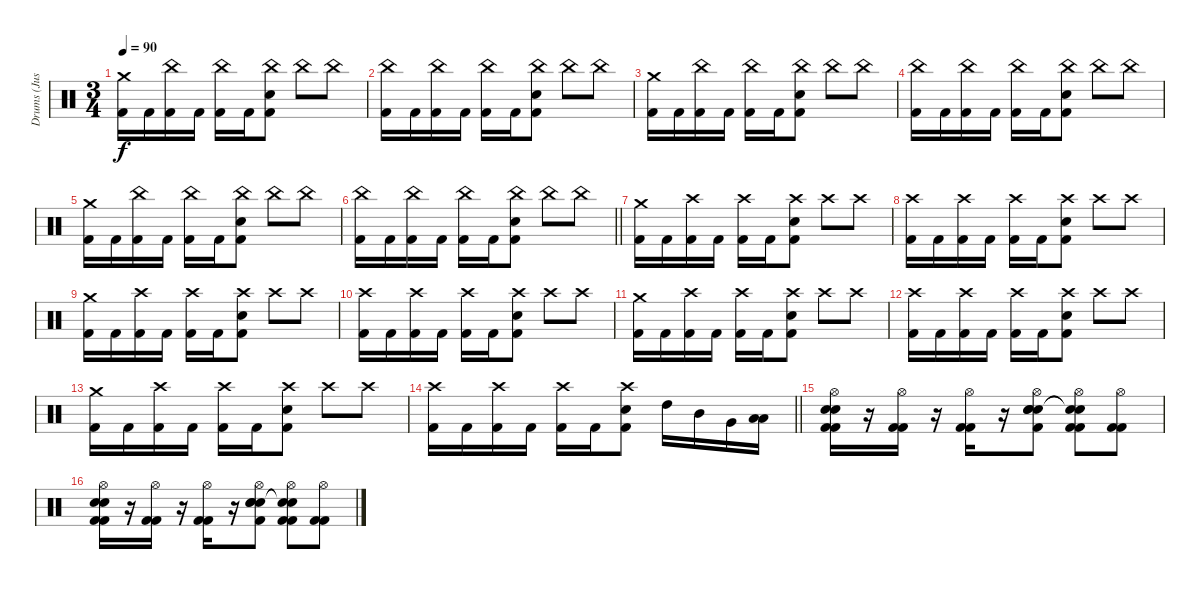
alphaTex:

\track ("Drums (Justin)" "Drums (Jus") {instrument percussion}
\staff {score}
\articulation defaults
\ts (3 4)
\tempo 90
\clef neutral
\ks c
("Crash medium (hit)" "Kick (hit) 2").16{dy f} "Kick (hit) 2".16 ("China (hit)" "Kick (hit) 2").16 "Kick (hit) 2".16 ("China (hit)" "Kick (hit) 2").16 "Kick (hit) 2".16 ("China (hit)" "Electric Snare (hit)" "Kick (hit) 2").8 "China (hit)".8 "China (hit)".8 |
("China (hit)" "Kick (hit) 2").16 "Kick (hit) 2".16 ("China (hit)" "Kick (hit) 2").16 "Kick (hit) 2".16 ("China (hit)" "Kick (hit) 2").16 "Kick (hit) 2".16 ("China (hit)" "Electric Snare (hit)" "Kick (hit) 2").8 "China (hit)".8 "China (hit)".8 |
("Crash medium (hit)" "Kick (hit) 2").16 "Kick (hit) 2".16 ("China (hit)" "Kick (hit) 2").16 "Kick (hit) 2".16 ("China (hit)" "Kick (hit) 2").16 "Kick (hit) 2".16 ("China (hit)" "Electric Snare (hit)" "Kick (hit) 2").8 "China (hit)".8 "China (hit)".8 |
("China (hit)" "Kick (hit) 2").16 "Kick (hit) 2".16 ("China (hit)" "Kick (hit) 2").16 "Kick (hit) 2".16 ("China (hit)" "Kick (hit) 2").16 "Kick (hit) 2".16 ("China (hit)" "Electric Snare (hit)" "Kick (hit) 2").8 "China (hit)".8 "China (hit)".8 |
("Crash medium (hit)" "Kick (hit) 2").16 "Kick (hit) 2".16 ("China (hit)" "Kick (hit) 2").16 "Kick (hit) 2".16 ("China (hit)" "Kick (hit) 2").16 "Kick (hit) 2".16 ("China (hit)" "Electric Snare (hit)" "Kick (hit) 2").8 "China (hit)".8 "China (hit)".8 |
\barLineRight lightlight
("China (hit)" "Kick (hit) 2").16 "Kick (hit) 2".16 ("China (hit)" "Kick (hit) 2").16 "Kick (hit) 2".16 ("China (hit)" "Kick (hit) 2").16 "Kick (hit) 2".16 ("China (hit)" "Electric Snare (hit)" "Kick (hit) 2").8 "China (hit)".8 "China (hit)".8 |
("Crash medium (hit)" "Kick (hit) 2").16 "Kick (hit) 2".16 ("Crash high (hit)" "Kick (hit) 2").16 "Kick (hit) 2".16 ("Crash high (hit)" "Kick (hit) 2").16 "Kick (hit) 2".16 ("Crash high (hit)" "Electric Snare (hit)" "Kick (hit) 2").8 "Crash high (hit)".8 "Crash high (hit)".8 |
("Crash high (hit)" "Kick (hit) 2").16 "Kick (hit) 2".16 ("Crash high (hit)" "Kick (hit) 2").16 "Kick (hit) 2".16 ("Crash high (hit)" "Kick (hit) 2").16 "Kick (hit) 2".16 ("Crash high (hit)" "Electric Snare (hit)" "Kick (hit) 2").8 "Crash high (hit)".8 "Crash high (hit)".8 |
("Crash medium (hit)" "Kick (hit) 2").16 "Kick (hit) 2".16 ("Crash high (hit)" "Kick (hit) 2").16 "Kick (hit) 2".16 ("Crash high (hit)" "Kick (hit) 2").16 "Kick (hit) 2".16 ("Crash high (hit)" "Electric Snare (hit)" "Kick (hit) 2").8 "Crash high (hit)".8 "Crash high (hit)".8 |
("Crash high (hit)" "Kick (hit) 2").16 "Kick (hit) 2".16 ("Crash high (hit)" "Kick (hit) 2").16 "Kick (hit) 2".16 ("Crash high (hit)" "Kick (hit) 2").16 "Kick (hit) 2".16 ("Crash high (hit)" "Electric Snare (hit)" "Kick (hit) 2").8 "Crash high (hit)".8 "Crash high (hit)".8 |
("Crash medium (hit)" "Kick (hit) 2").16 "Kick (hit) 2".16 ("Crash high (hit)" "Kick (hit) 2").16 "Kick (hit) 2".16 ("Crash high (hit)" "Kick (hit) 2").16 "Kick (hit) 2".16 ("Crash high (hit)" "Electric Snare (hit)" "Kick (hit) 2").8 "Crash high (hit)".8 "Crash high (hit)".8 |
("Crash high (hit)" "Kick (hit) 2").16 "Kick (hit) 2".16 ("Crash high (hit)" "Kick (hit) 2").16 "Kick (hit) 2".16 ("Crash high (hit)" "Kick (hit) 2").16 "Kick (hit) 2".16 ("Crash high (hit)" "Electric Snare (hit)" "Kick (hit) 2").8 "Crash high (hit)".8 "Crash high (hit)".8 |
("Crash medium (hit)" "Kick (hit) 2").16 "Kick (hit) 2".16 ("Crash high (hit)" "Kick (hit) 2").16 "Kick (hit) 2".16 ("Crash high (hit)" "Kick (hit) 2").16 "Kick (hit) 2".16 ("Crash high (hit)" "Electric Snare (hit)" "Kick (hit) 2").8 "Crash high (hit)".8 "Crash high (hit)".8 |
\barLineRight lightlight
("Crash high (hit)" "Kick (hit) 2").16 "Kick (hit) 2".16 ("Crash high (hit)" "Kick (hit) 2").16 "Kick (hit) 2".16 ("Crash high (hit)" "Kick (hit) 2").16 "Kick (hit) 2".16 ("Crash high (hit)" "Electric Snare (hit)" "Kick (hit) 2").8 "High Tom (hit)".16 "Mid Tom (hit)".16 "Very Low Tom (hit)".16 ("Low Floor Tom (hit)" "Low Floor Tom (hit)").16{bd 240} |
("Hi-Hat (open)" "Snare (hit) 2" "Snare (hit) 2" "Kick (hit) 2" "Kick (hit) 2").16{volume 0} r.16 ("Hi-Hat (open)" "Kick (hit) 2" "Kick (hit) 2").16 r.16 ("Hi-Hat (open)" "Kick (hit) 2" "Kick (hit) 2").16 r.16 ("Hi-Hat (open)" "Snare (hit) 2" "Snare (hit) 2" "Snare (hit) 2" "Kick (hit) 2").8 ("Hi-Hat (open)" "Snare (hit) 2"{t} "Snare (hit) 2"{t} "Kick (hit) 2" "Kick (hit) 2").8 ("Hi-Hat (open)" "Kick (hit) 2" "Kick (hit) 2").8 |
("Hi-Hat (open)" "Snare (hit) 2" "Snare (hit) 2" "Kick (hit) 2" "Kick (hit) 2").16 r.16 ("Hi-Hat (open)" "Kick (hit) 2" "Kick (hit) 2").16 r.16 ("Hi-Hat (open)" "Kick (hit) 2" "Kick (hit) 2").16 r.16 ("Hi-Hat (open)" "Snare (hit) 2" "Snare (hit) 2" "Snare (hit) 2" "Kick (hit) 2").8 ("Hi-Hat (open)" "Snare (hit) 2"{t} "Snare (hit) 2"{t} "Kick (hit) 2" "Kick (hit) 2").8 ("Hi-Hat (open)" "Kick (hit) 2" "Kick (hit) 2").8
